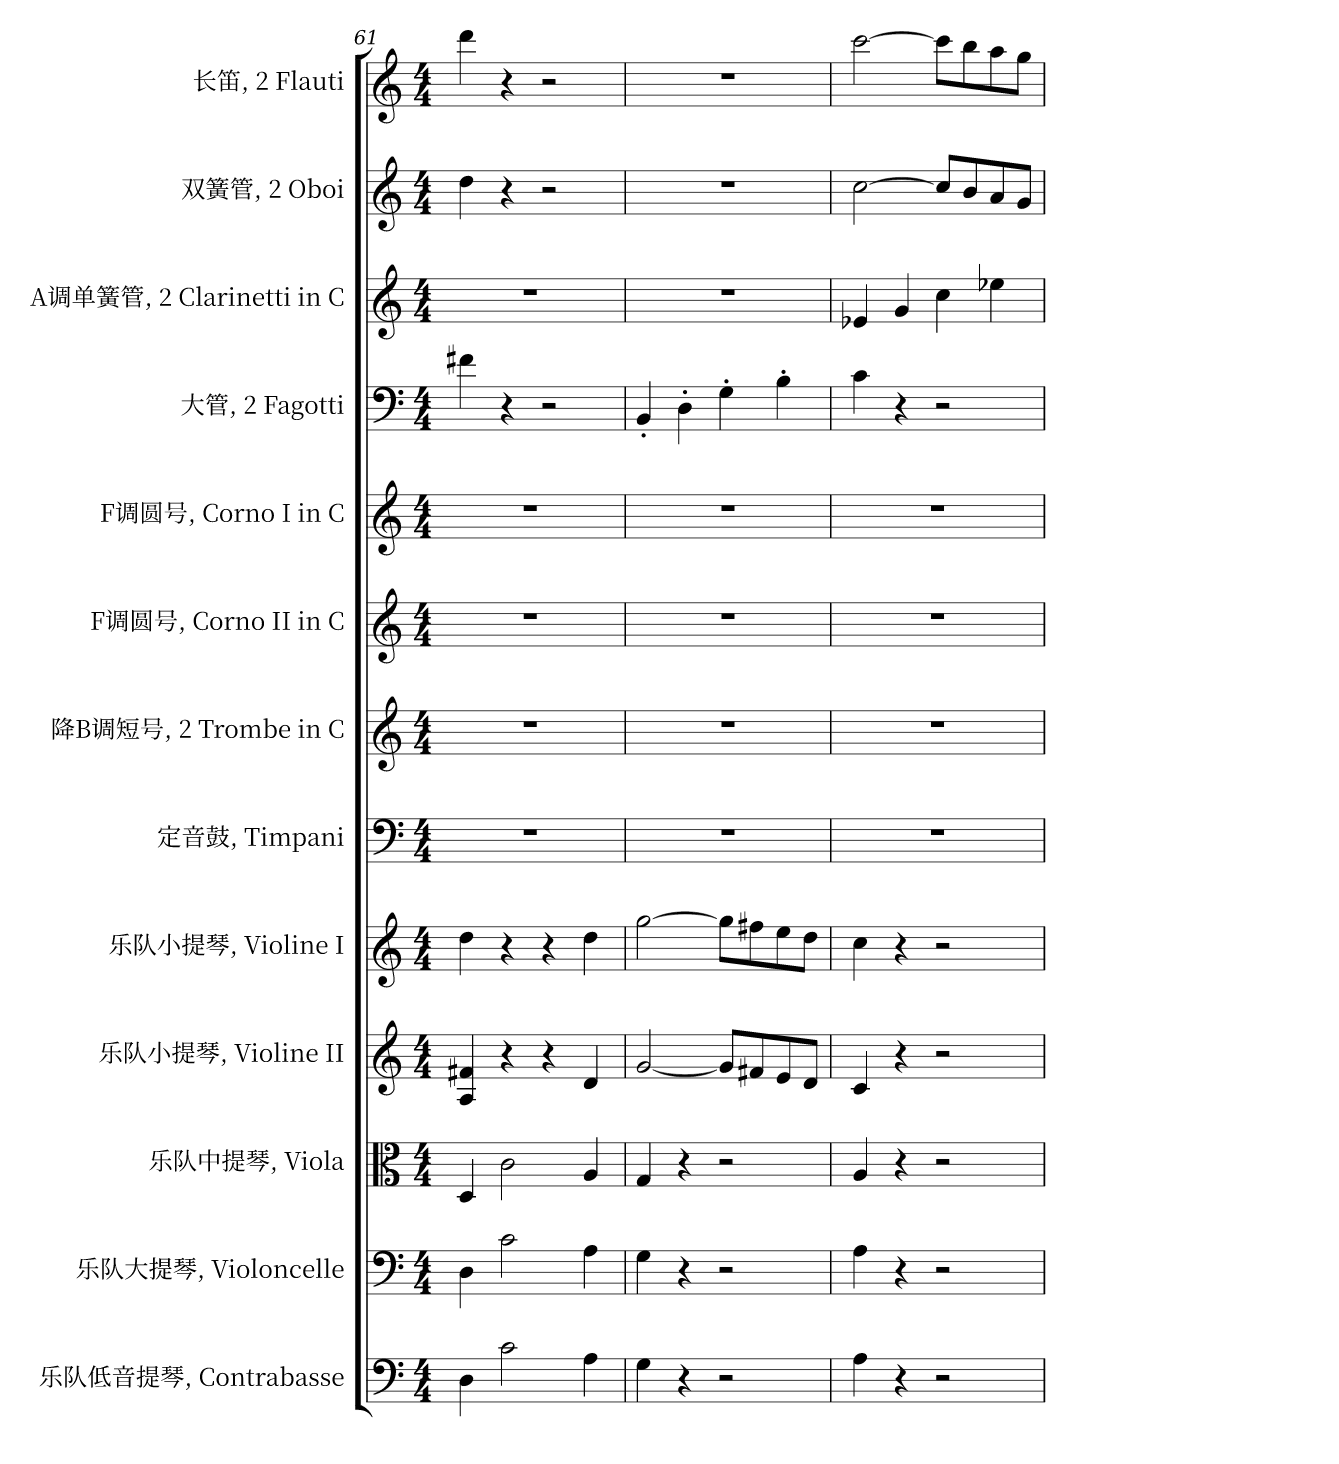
**kern	**kern	**kern	**kern	**kern	**kern	**kern	**kern	**kern	**kern	**kern	**kern	**kern
*part13	*part12	*part11	*part10	*part9	*part8	*part7	*part6	*part5	*part4	*part3	*part2	*part1
*staff13	*staff12	*staff11	*staff10	*staff9	*staff8	*staff7	*staff6	*staff5	*staff4	*staff3	*staff2	*staff1
*I"乐队低音提琴, Contrabasse	*I"乐队大提琴, Violoncelle	*I"乐队中提琴, Viola	*I"乐队小提琴, Violine II	*I"乐队小提琴, Violine I	*I"定音鼓, Timpani	*I"降B调短号, 2 Trombe in C	*I"F调圆号, Corno II in C	*I"F调圆号, Corno I in C	*I"大管, 2 Fagotti	*I"A调单簧管, 2 Clarinetti in C	*I"双簧管, 2 Oboi	*I"长笛, 2 Flauti
*I'Cbs.	*	*	*	*	*I'Timp.	*	*	*	*	*I'A Cl.	*I'Ob.	*I'Fl.
*clefF4	*clefF4	*clefC3	*clefG2	*clefG2	*clefF4	*clefG2	*clefG2	*clefG2	*clefF4	*clefG2	*clefG2	*clefG2
*ITrd7c12	*	*	*	*	*	*ITrd1c2	*ITrd4c7	*ITrd4c7	*	*ITrd2c3	*	*
*k[]	*k[]	*k[]	*k[]	*k[]	*k[]	*k[b-e-]	*k[b-]	*k[b-]	*k[]	*k[f#c#g#]	*k[]	*k[]
*M4/4	*M4/4	*M4/4	*M4/4	*M4/4	*M4/4	*M4/4	*M4/4	*M4/4	*M4/4	*M4/4	*M4/4	*M4/4
*MM193	*MM193	*MM193	*MM193	*MM193	*MM193	*MM193	*MM193	*MM193	*MM193	*MM193	*MM193	*MM193
=61	=61	=61	=61	=61	=61	=61	=61	=61	=61	=61	=61	=61
4DD\	4D\	4D/	4A/ 4f#X/	4dd\	1r	1r	1r	1r	4f#X\	1r	4dd\	4ddd\
*	*	*	*	*	*	*	*	*	*	*	*	*MM189
2C\	2c\	2c\	4r	4r	.	.	.	.	4r	.	4r	4r
*	*	*	*	*	*	*	*	*	*	*	*	*MM198
.	.	.	4r	4r	.	.	.	.	2r	.	2r	2r
4AA\	4A\	4A/	4d/	4dd\	.	.	.	.	.	.	.	.
!!LO:PB:g=z
=62	=62	=62	=62	=62	=62	=62	=62	=62	=62	=62	=62	=62
*	*	*	*	*	*	*	*	*	*	*	*	*MM193
4GG\	4G\	4G/	[2g/	[2gg\	1r	1r	1r	1r	4BB'/	1r	1r	1r
4r	4r	4r	.	.	.	.	.	.	4D'\	.	.	.
2r	2r	2r	8g/L]	8gg\L]	.	.	.	.	4G'\	.	.	.
.	.	.	8f#X/	8ff#X\	.	.	.	.	.	.	.	.
.	.	.	8e/	8ee\	.	.	.	.	4B'\	.	.	.
.	.	.	8d/J	8dd\J	.	.	.	.	.	.	.	.
=63	=63	=63	=63	=63	=63	=63	=63	=63	=63	=63	=63	=63
*	*	*	*	*	*	*	*	*	*	*	*	*MM193
4AA\	4A\	4A/	4c/	4cc\	1r	1r	1r	1r	4c\	4cn/	[2cc\	[2ccc\
4r	4r	4r	4r	4r	.	.	.	.	4r	4e/	.	.
*	*	*	*	*	*	*	*	*	*	*	*	*MM203
2r	2r	2r	2r	2r	.	.	.	.	2r	4a\	8cc/L]	8ccc\L]
.	.	.	.	.	.	.	.	.	.	.	8b/	8bb\
.	.	.	.	.	.	.	.	.	.	4ccn\	8a/	8aa\
.	.	.	.	.	.	.	.	.	.	.	8g/J	8gg\J
=	=	=	=	=	=	=	=	=	=	=	=	=
*-	*-	*-	*-	*-	*-	*-	*-	*-	*-	*-	*-	*-
